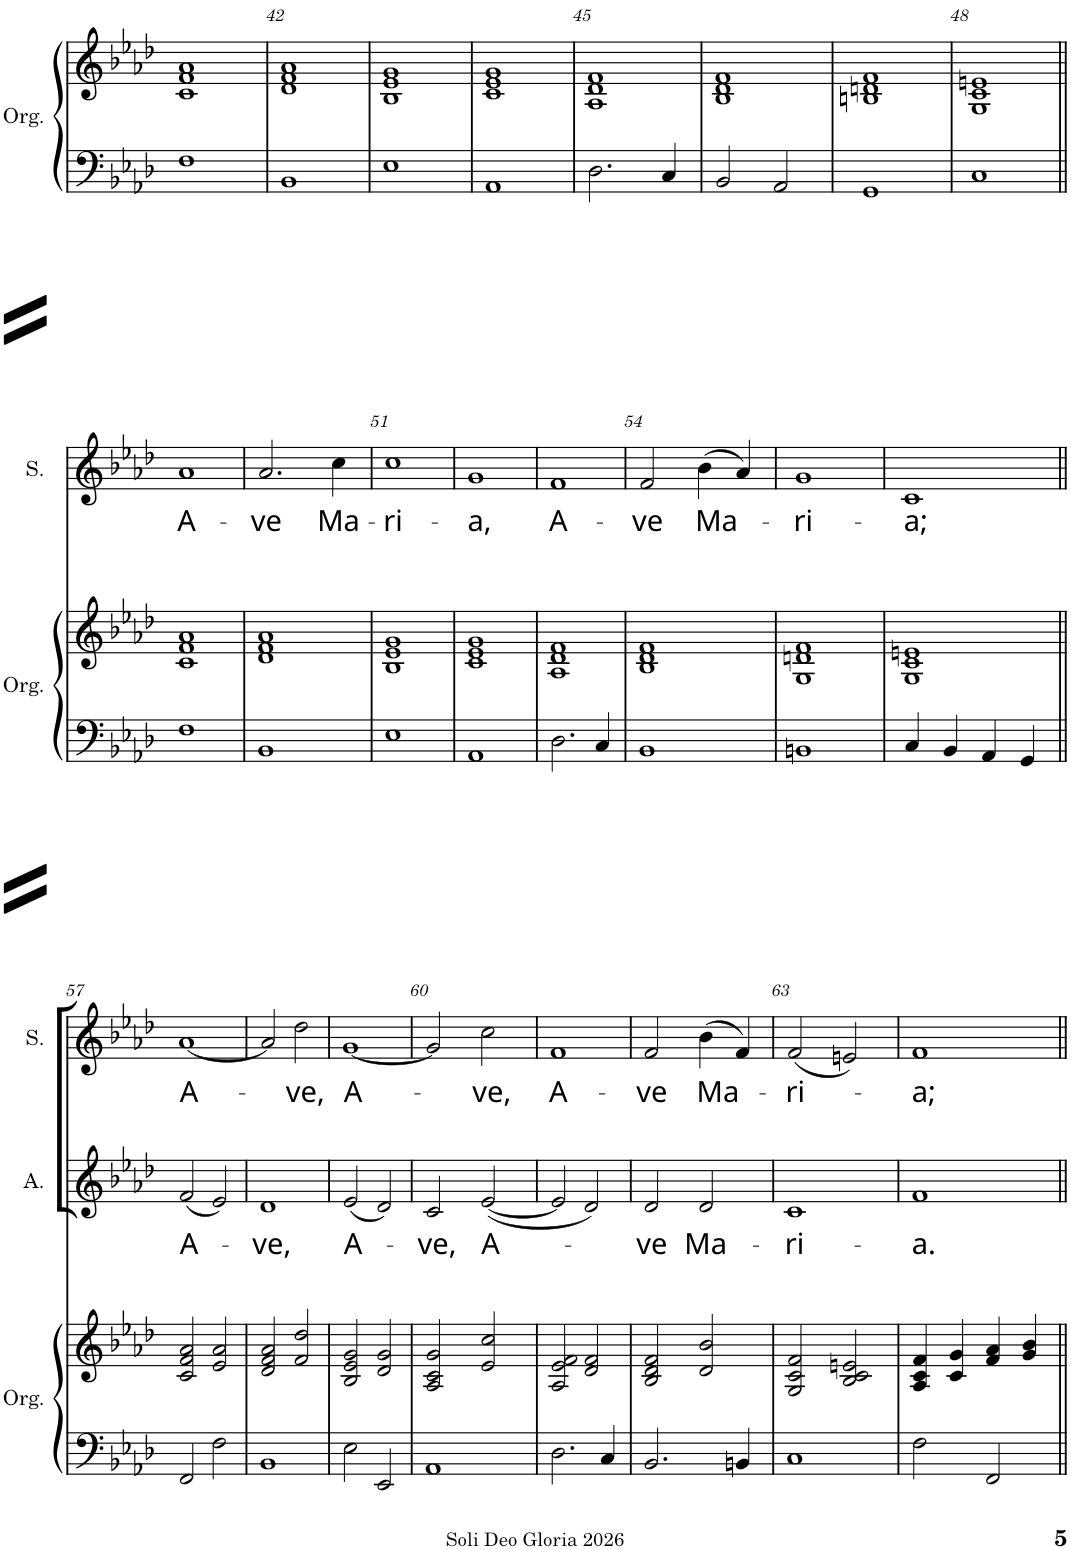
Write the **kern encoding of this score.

**kern	**kern	**kern	**text	**kern	**text
*part3	*part3	*part2	*part2	*part1	*part1
*staff4	*staff3	*staff2	*staff2	*staff1	*staff1
*I"Orgue	*	*I"Alto	*	*I"Soprano	*
*I'Org.	*	*I'A.	*	*I'S.	*
!!LO:PB:g=z
*clefF4	*clefG2	*clefG2	*	*clefG2	*
*k[b-e-a-d-]	*k[b-e-a-d-]	*k[b-e-a-d-]	*	*k[b-e-a-d-]	*
*M2/2	*M2/2	*M2/2	*	*M2/2	*
*met(c|)	*met(c|)	*met(c|)	*	*met(c|)	*
=41	=41	=41	=41	=41	=41
1F	1c 1f 1a-	1r	.	1r	.
=42	=42	=42	=42	=42	=42
1BB-	1d- 1f 1a-	1r	.	1r	.
=43	=43	=43	=43	=43	=43
1E-	1B- 1e- 1g	1r	.	1r	.
=44	=44	=44	=44	=44	=44
1AA-	1c 1e- 1g	1r	.	1r	.
=45	=45	=45	=45	=45	=45
2.D-\	1A- 1d- 1f	1r	.	1r	.
4C/	.	.	.	.	.
=46	=46	=46	=46	=46	=46
2BB-/	1B- 1d- 1f	1r	.	1r	.
2AA-/	.	.	.	.	.
=47	=47	=47	=47	=47	=47
1GG	1Bn 1dn 1f	1r	.	1r	.
=48	=48	=48	=48	=48	=48
1C	1G 1c 1en	1r	.	1r	.
!!LO:LB:g=z
=49||	=49||	=49||	=49||	=49||	=49||
!	!	!	!	!	!LO:LY:b
1F	1c 1f 1a-	1r	.	1a-	A-
=50	=50	=50	=50	=50	=50
!	!	!	!	!	!LO:LY:b
1BB-	1d- 1f 1a-	1r	.	2.a-/	-ve
!	!	!	!	!	!LO:LY:b
.	.	.	.	4cc\	Ma-
=51	=51	=51	=51	=51	=51
!	!	!	!	!	!LO:LY:b
1E-	1B- 1e- 1g	1r	.	1cc	-ri-
=52	=52	=52	=52	=52	=52
!	!	!	!	!	!LO:LY:b
1AA-	1c 1e- 1g	1r	.	1g	-a,
=53	=53	=53	=53	=53	=53
!	!	!	!	!	!LO:LY:b
2.D-\	1A- 1d- 1f	1r	.	1f	A-
4C/	.	.	.	.	.
=54	=54	=54	=54	=54	=54
!	!	!	!	!	!LO:LY:b
1BB-	1B- 1d- 1f	1r	.	2f/	-ve
!	!	!	!	!	!LO:LY:b
.	.	.	.	(4b-\	Ma-
.	.	.	.	4a-/)	.
=55	=55	=55	=55	=55	=55
!	!	!	!	!	!LO:LY:b
1BBn	1G 1dn 1f	1r	.	1g	-ri-
=56	=56	=56	=56	=56	=56
!	!	!	!	!	!LO:LY:b
4C/	1G 1c 1en	1r	.	1c	-a;
4BB-/	.	.	.	.	.
4AA-/	.	.	.	.	.
4GG/	.	.	.	.	.
!!LO:LB:g=z
=57||	=57||	=57||	=57||	=57||	=57||
!	!	!	!LO:LY:b	!	!LO:LY:b
2FF/	2c/ 2f/ 2a-/	(2f/	A-	[1a-	A-
2F\	2e-/ 2a-/	2e-/)	.	.	.
=58	=58	=58	=58	=58	=58
!	!	!	!LO:LY:b	!	!
1BB-	2d-/ 2f/ 2a-/	1d-	-ve,	2a-/]	.
!	!	!	!	!	!LO:LY:b
.	2f/ 2dd-/	.	.	2dd-\	-ve,
=59	=59	=59	=59	=59	=59
!	!	!	!LO:LY:b	!	!LO:LY:b
2E-\	2B-/ 2e-/ 2g/	(2e-/	A-	[1g	A-
2EE-/	2d-/ 2g/	2d-/)	.	.	.
=60	=60	=60	=60	=60	=60
!	!	!	!LO:LY:b	!	!
1AA-	2A-/ 2c/ 2g/	2c/	-ve,	2g/]	.
!	!	!	!LO:LY:b	!	!LO:LY:b
.	2e-/ 2cc/	([2e-/	A-	2cc\	-ve,
=61	=61	=61	=61	=61	=61
!	!	!	!	!	!LO:LY:b
2.D-\	2A-/ 2e-/ 2f/	2e-/]	.	1f	A-
.	2d-/ 2f/	2d-/)	.	.	.
4C/	.	.	.	.	.
=62	=62	=62	=62	=62	=62
!	!	!	!LO:LY:b	!	!LO:LY:b
2.BB-/	2B-/ 2d-/ 2f/	2d-/	-ve	2f/	-ve
!	!	!	!LO:LY:b	!	!LO:LY:b
.	2d-/ 2b-/	2d-/	Ma-	(4b-\	Ma-
4BBn/	.	.	.	4f/)	.
=63	=63	=63	=63	=63	=63
!	!	!	!LO:LY:b	!	!LO:LY:b
1C	2G/ 2c/ 2f/	1c	-ri-	(2f/	-ri-
.	2B-/ 2c/ 2en/	.	.	2en/)	.
=64	=64	=64	=64	=64	=64
!	!	!	!LO:LY:b	!	!LO:LY:b
2F\	4A-/ 4c/ 4f/	1f	-a.	1f	-a;
.	4c/ 4g/	.	.	.	.
2FF/	4f/ 4a-/	.	.	.	.
.	4g/ 4b-/	.	.	.	.
=||	=||	=||	=||	=||	=||
*-	*-	*-	*-	*-	*-
